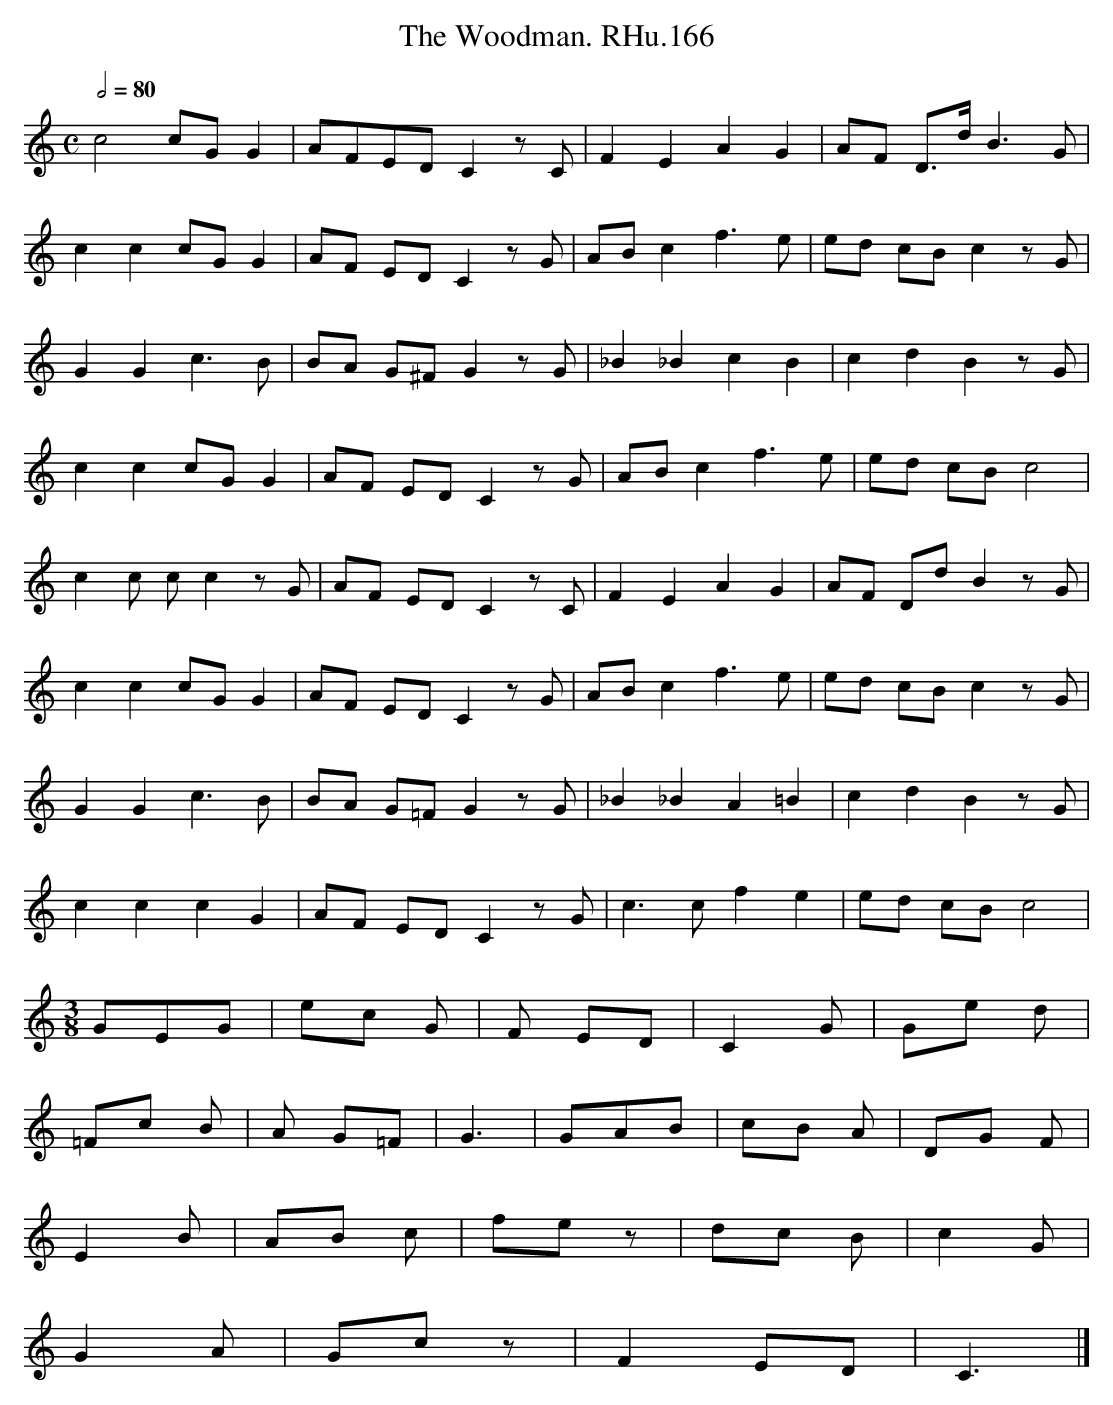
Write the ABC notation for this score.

X:1
T:Woodman. RHu.166, The
M:C
L:1/8
Q:1/2=80
K:C
c4cGG2|AFEDC2zC|F2E2A2G2|AF D>dB3G|
c2c2cG G2|AF ED C2zG|AB c2f3e|ed cB c2zG|
G2G2c3B|BA G^F G2zG|_B2_B2c2B2|c2d2B2zG|
c2c2cG G2|AF ED C2zG|AB c2f3e|ed cB c4|
c2c c c2zG|AF ED C2zC|F2E2A2G2|AF Dd B2zG|
c2c2cGG2|AF ED C2zG|AB c2f3e|ed cB c2zG|
G2G2c3B|BA G=F G2zG|_B2_B2A2=B2|c2d2B2zG|
c2c2c2G2|AF ED C2zG|c3cf2e2|ewd cB c4|
M:3/8
L:1/8
GEG|ec G|F ED|C2G|Ge d|
=Fc B|A G=F|G3|GAB|cB A|DG F|
E2B|AB c|fez|dc B|c2G|
G2A|Gcz|F2ED|C3|]
